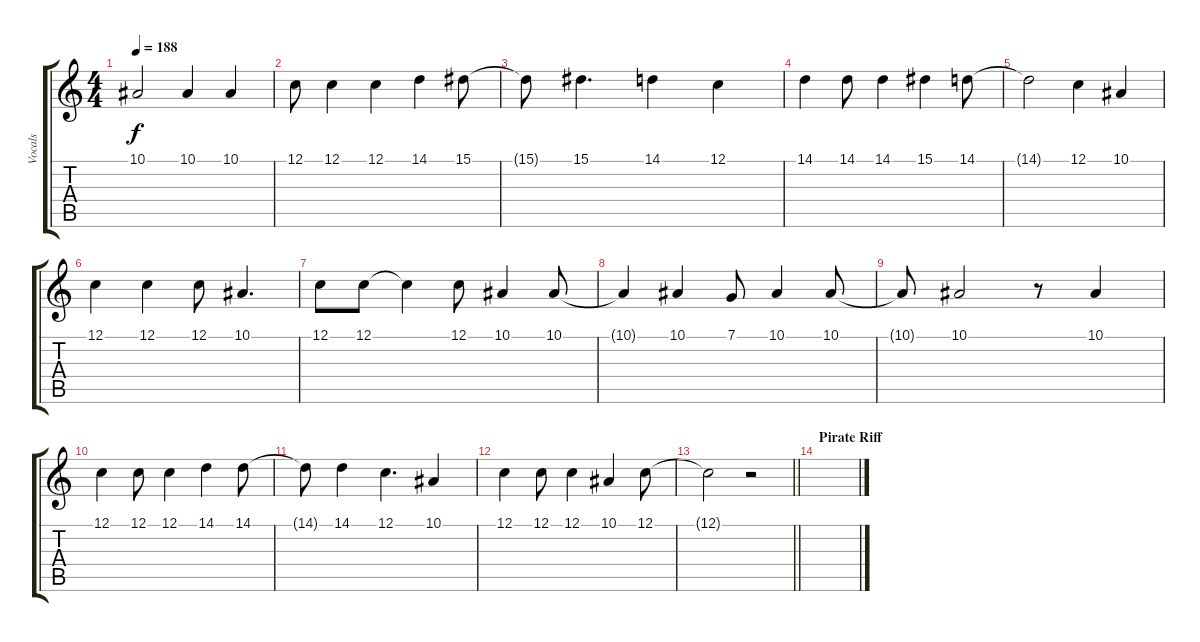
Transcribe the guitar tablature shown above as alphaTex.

\track ("Vocals" "Vocals") {instrument lead1square}
\staff {score tabs}
\tuning (C4 G3 Eb3 Bb2 F2 C2) {hide}
\ts (4 4)
\tempo 188
\clef g2
\ks c
10.1{t}.2{dy f} 10.1.4 10.1.4 |
12.1.8 12.1.4 12.1.4 14.1.4 15.1.8 |
15.1{t}.8 15.1.4{d} 14.1.4 12.1.4 |
14.1.4 14.1.8 14.1.4 15.1.4 14.1.8 |
14.1{t}.2 12.1.4 10.1.4 |
12.1.4 12.1.4 12.1.8 10.1.4{d} |
12.1.8 12.1.8 12.1{t}.4 12.1.8 10.1.4 10.1.8 |
10.1{t}.4 10.1.4 7.1.8 10.1.4 10.1.8 |
10.1{t}.8 10.1.2 r.8 10.1.4 |
12.1.4 12.1.8 12.1.4 14.1.4 14.1.8 |
14.1{t}.8 14.1.4 12.1.4{d} 10.1.4 |
12.1.4 12.1.8 12.1.4 10.1.4 12.1.8 |
\barLineRight lightlight
12.1{t}.2 r.2 |
\section ("" "Pirate Riff")
